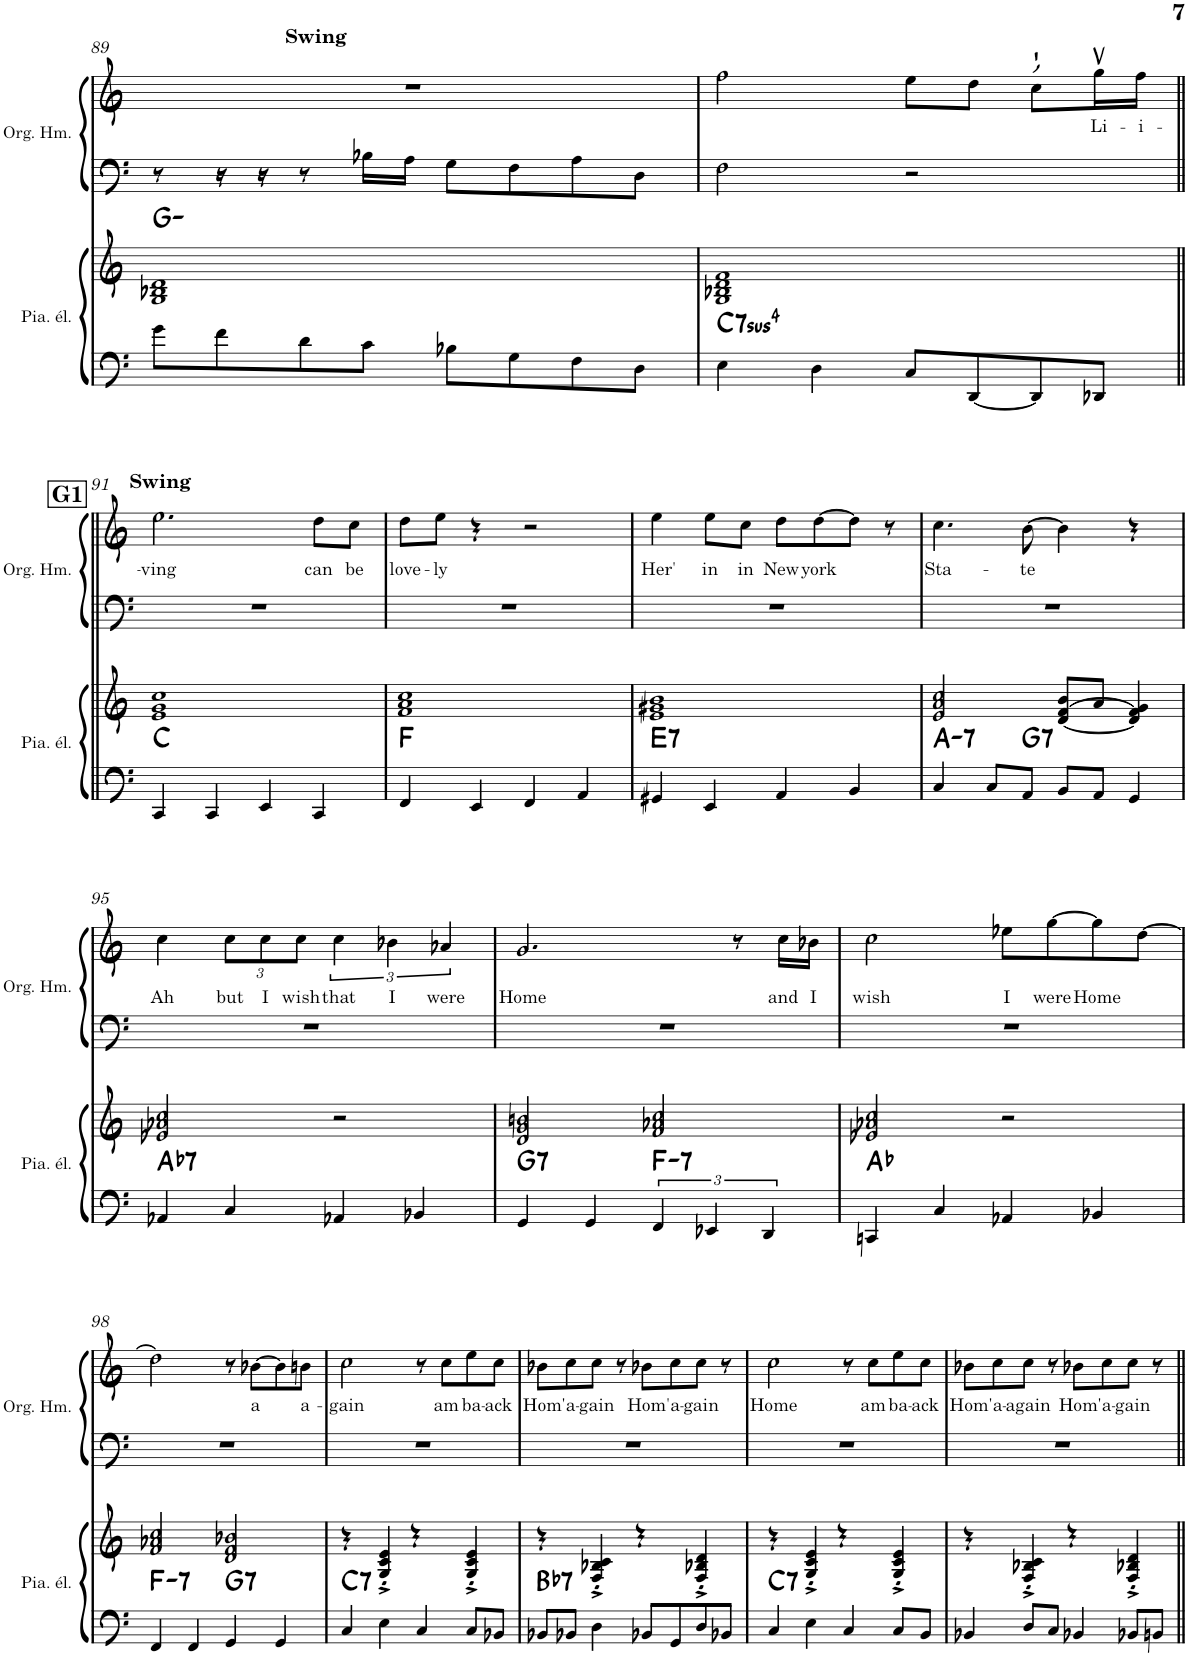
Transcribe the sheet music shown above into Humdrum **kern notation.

**kern	**kern	**harte	**kern	**kern	**text
*part2	*part2	*part2	*part1	*part1	*part1
*staff4	*staff3	*	*staff2	*staff1	*staff1
*I"Piano électrique	*	*	*I"Orgue Hammond	*	*
*I'Pia. él.	*	*	*I'Org. Hm.	*	*
!!LO:PB:g=z
*clefF4	*clefG2	*	*clefF4	*clefG2	*
*k[]	*k[]	*	*k[]	*k[]	*
*M4/4	*M4/4	*	*M4/4	*M4/4	*
=89	=89	=89	=89	=89	=89
*	*	*	*	*^	*
8g\L	1G 1B-X 1d	G:min	8r	1r	4ryy	.
8f\	.	.	16r	.	.	.
.	.	.	16r	.	.	.
!	!	!	!	!	!LO:TX:a:B:t=Swing	!
8d\	.	.	8r	.	2.ryy	.
8c\J	.	.	16B-X\LL	.	.	.
.	.	.	16A\JJ	.	.	.
8B-X\L	.	.	8G\L	.	.	.
8G\	.	.	8F\	.	.	.
8F\	.	.	8A\	.	.	.
8D\J	.	.	8D\J	.	.	.
=90	=90	=90	=90	=90	=90	=90
!	!	!LO:H:kt=74	!	!	!	!
*	*	*	*	*v	*v	*
4E\	1G 1B-X 1d 1f	C:sus4(7)	2F\	2ff\	.
4D\	.	.	.	.	.
8C/L	.	.	2r	8ee\L	.
[8DD/	.	.	.	8dd\J	.
8DD/]	.	.	.	8cc`\L	.
!	!	!	!	!	!LO:LY:b
8DD-X/J	.	.	.	16ggv\L	Li-
!	!	!	!	!	!LO:LY:b
.	.	.	.	16ff\JJ	-i-
!!LO:LB:g=z
!!LO:REH:place=s1:a:B:cj:fs=14:t=G1
=91||	=91||	=91||	=91||	=91||	=91||
!	!	!	!	!LO:TX:a:B:t=Swing	!
!	!	!	!	!	!LO:LY:b
4CC/	1e 1g 1cc	C:maj	1r	2.ee\	-ving
4CC/	.	.	.	.	.
4EE/	.	.	.	.	.
!	!	!	!	!	!LO:LY:b
4CC/	.	.	.	8dd\L	can
!	!	!	!	!	!LO:LY:b
.	.	.	.	8cc\J	be
=92	=92	=92	=92	=92	=92
!	!	!	!	!	!LO:LY:b
4FF/	1f 1a 1cc	F:maj	1r	8dd\L	love-
!	!	!	!	!	!LO:LY:b
.	.	.	.	8ee\J	-ly
4EE/	.	.	.	4r	.
4FF/	.	.	.	2r	.
4AA/	.	.	.	.	.
=93	=93	=93	=93	=93	=93
!	!	!LO:H:kt=7	!	!	!LO:LY:b
4GG#X/	1e 1g#X 1b	E:7	1r	4ee\	Her'
!	!	!	!	!	!LO:LY:b
4EE/	.	.	.	8ee\L	in
!	!	!	!	!	!LO:LY:b
.	.	.	.	8cc\J	in
!	!	!	!	!	!LO:LY:b
4AA/	.	.	.	8dd\L	New
!	!	!	!	!	!LO:LY:b
.	.	.	.	[8dd\	york
4BB/	.	.	.	8dd\J]	.
.	.	.	.	8r	.
=94	=94	=94	=94	=94	=94
!	!	!LO:H:kt=7	!	!	!LO:LY:b
*	*^	*	*	*	*
4C/	2e/ 2a/ 2cc/	4.ryy	A:min7	1r	4.cc\	Sta-
8C/L	.	.	.	.	.	.
!	!	!	!LO:H:kt=7	!	!	!LO:LY:b
8AA/J	.	2ryy	G:7	.	[8b\	-te
8BB/L	[8d/ [8f/ 8b/L	.	.	.	4b\]	.
8AA/J	8a/J	.	.	.	.	.
4GG/	4d/] 4f/] 4g/	.	.	.	4r	.
.	.	8ryy	.	.	.	.
!!LO:LB:g=z
=95	=95	=95	=95	=95	=95	=95
!	!	!	!LO:H:kt=7	!	!	!LO:LY:b
*	*v	*v	*	*	*	*
4AA-X/	2e-X/ 2a-X/ 2cc/	Ab:7	1r	4cc\	Ah
*	*	*	*	*Xbrackettup	*
!	!	!	!	!	!LO:LY:b
4C/	.	.	.	12cc\L	but
!	!	!	!	!	!LO:LY:b
.	.	.	.	12cc\	I
!	!	!	!	!	!LO:LY:b
.	.	.	.	12cc\J	wish
*	*	*	*	*brackettup	*
!	!	!	!	!	!LO:LY:b
4AA-X/	2r	.	.	6cc\	that
!	!	!	!	!	!LO:LY:b
.	.	.	.	6b-X\	I
4BB-X/	.	.	.	.	.
!	!	!	!	!	!LO:LY:b
.	.	.	.	6a-X/	were
=96	=96	=96	=96	=96	=96
!	!	!LO:H:kt=7	!	!	!LO:LY:b
4GG/	2d/ 2g/ 2bn/	G:7	1r	2.g/	Home
4GG/	.	.	.	.	.
!	!	!LO:H:kt=7	!	!	!
6FF/	2f/ 2a-X/ 2cc/	F:min7	.	.	.
6EE-X/	.	.	.	.	.
.	.	.	.	8r	.
6DD/	.	.	.	.	.
!	!	!	!	!	!LO:LY:b
.	.	.	.	16cc\LL	and
!	!	!	!	!	!LO:LY:b
.	.	.	.	16b-X\JJ	I
=97	=97	=97	=97	=97	=97
!	!	!	!	!	!LO:LY:b
4CCn/	2e-X/ 2a-X/ 2cc/	Ab:maj	1r	2cc\	wish
4C/	.	.	.	.	.
!	!	!	!	!	!LO:LY:b
4AA-X/	2r	.	.	8ee-X\L	I
!	!	!	!	!	!LO:LY:b
.	.	.	.	[8gg\	were
!	!	!	!	!	!LO:LY:b
4BB-X/	.	.	.	8gg\]	Home
.	.	.	.	[8dd\J	.
!!LO:LB:g=z
=98	=98	=98	=98	=98	=98
!	!	!LO:H:kt=7	!	!	!
4FF/	2f/ 2a-X/ 2cc/	F:min7	1r	2dd\]	.
4FF/	.	.	.	.	.
!	!	!LO:H:kt=7	!	!	!
4GG/	2d/ 2f/ 2b-X/	G:7	.	8r	.
!	!	!	!	!	!LO:LY:b
.	.	.	.	[8b-X\L	a
4GG/	.	.	.	8b-\]	.
!	!	!	!	!	!LO:LY:b
.	.	.	.	8bn\J	a-
=99	=99	=99	=99	=99	=99
!	!	!LO:H:kt=7	!	!	!LO:LY:b
4C/	4r	C:7	1r	2cc\	-gain
4E\	4G/^' 4c/^' 4e/^'	.	.	.	.
4C/	4rcc	.	.	8r	.
!	!	!	!	!	!LO:LY:b
.	.	.	.	8cc\L	am
!	!	!	!	!	!LO:LY:b
8C/L	4G/^' 4c/^' 4e/^'	.	.	8ee\	ba-
!	!	!	!	!	!LO:LY:b
8BB-X/J	.	.	.	8cc\J	-ack
=100	=100	=100	=100	=100	=100
!	!	!LO:H:kt=7	!	!	!LO:LY:b
8BB-X/L	4r	Bb:7	1r	8b-X\L	Hom'
!	!	!	!	!	!LO:LY:b
8BB-X/J	.	.	.	8cc\	a-
!	!	!	!	!	!LO:LY:b
4D\	4F/^' 4B-X/^' 4c/^'	.	.	8cc\J	-gain
.	.	.	.	8r	.
!	!	!	!	!	!LO:LY:b
8BB-X/L	4rcc	.	.	8b-X\L	Hom'
!	!	!	!	!	!LO:LY:b
8GG/	.	.	.	8cc\	a-
!	!	!	!	!	!LO:LY:b
8D/	4F/^' 4B-X/^' 4d/^'	.	.	8cc\J	-gain
8BB-X/J	.	.	.	8r	.
=101	=101	=101	=101	=101	=101
!	!	!LO:H:kt=7	!	!	!LO:LY:b
4C/	4r	C:7	1r	2cc\	Home
4E\	4G/^' 4c/^' 4e/^'	.	.	.	.
4C/	4rcc	.	.	8r	.
!	!	!	!	!	!LO:LY:b
.	.	.	.	8cc\L	am
!	!	!	!	!	!LO:LY:b
8C/L	4G/^' 4c/^' 4e/^'	.	.	8ee\	ba-
!	!	!	!	!	!LO:LY:b
8BB/J	.	.	.	8cc\J	-ack
=102	=102	=102	=102	=102	=102
!	!	!	!	!	!LO:LY:b
4BB-X/	4r	.	1r	8b-X\L	Hom'
!	!	!	!	!	!LO:LY:b
.	.	.	.	8cc\	a-
!	!	!	!	!	!LO:LY:b
8D/L	4F/^' 4B-X/^' 4c/^'	.	.	8cc\J	-again
8C/J	.	.	.	8r	.
!	!	!	!	!	!LO:LY:b
4BB-X/	4rcc	.	.	8b-X\L	Hom'
!	!	!	!	!	!LO:LY:b
.	.	.	.	8cc\	a-
!	!	!	!	!	!LO:LY:b
8BB-X/L	4F/^' 4B-X/^' 4d/^'	.	.	8cc\J	-gain
8BBn/J	.	.	.	8r	.
=||	=||	=||	=||	=||	=||
*-	*-	*-	*-	*-	*-
